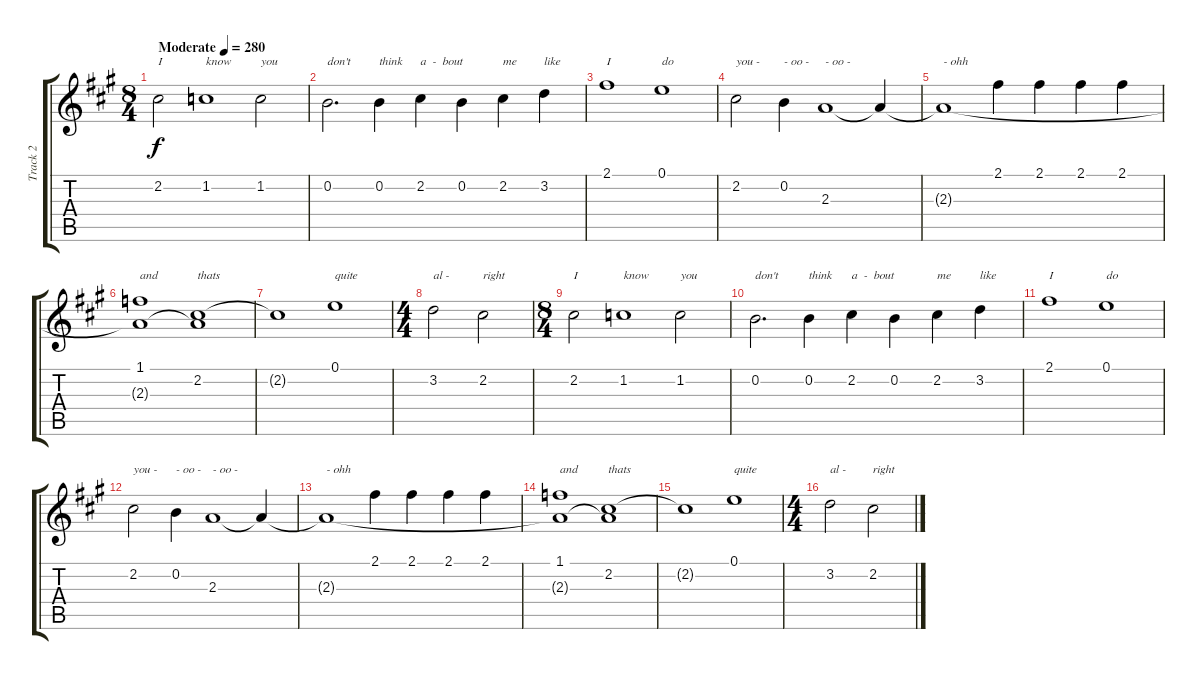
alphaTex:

\track ("Track 2" "Track 2") {instrument overdrivenguitar}
\staff {score tabs}
\tuning (E4 B3 G3 D3 A2 E2) {hide}
\ts (8 4)
\tempo (280 "Moderate")
\clef g2
\ks a
2.2.2{txt "I" dy f instrument overdrivenguitar} 1.2.1{txt "know"} 1.2.2{txt "you"} |
0.2.2{d txt "don't"} 0.2.4{txt "think"} 2.2.4{txt "a  -  bout"} 0.2.4 2.2.4{txt "me"} 3.2.4{txt "like"} |
2.1.1{txt "I"} 0.1.1{txt "do"} |
2.2.2{txt "you - "} 0.2.4{txt "- oo -"} 2.3.1{txt "- oo -"} 2.3{t}.4 |
2.3{t}.1{txt "- ohh"} 2.1.4 2.1.4 2.1.4 2.1.4 |
(1.1 2.3{t}).1{txt "and"} (2.2 2.3{t}).1{txt "thats"} |
2.2{t}.1 0.1.1{txt "quite"} |
\ts (4 4)
3.2.2{txt "al -"} 2.2.2{txt "right"} |
\ts (8 4)
2.2.2{txt "I"} 1.2.1{txt "know"} 1.2.2{txt "you"} |
0.2.2{d txt "don't"} 0.2.4{txt "think"} 2.2.4{txt "a  -  bout"} 0.2.4 2.2.4{txt "me"} 3.2.4{txt "like"} |
2.1.1{txt "I"} 0.1.1{txt "do"} |
2.2.2{txt "you - "} 0.2.4{txt "- oo -"} 2.3.1{txt "- oo -"} 2.3{t}.4 |
2.3{t}.1{txt "- ohh"} 2.1.4 2.1.4 2.1.4 2.1.4 |
(1.1 2.3{t}).1{txt "and"} (2.2 2.3{t}).1{txt "thats"} |
2.2{t}.1 0.1.1{txt "quite"} |
\ts (4 4)
3.2.2{txt "al -"} 2.2.2{txt "right"}
